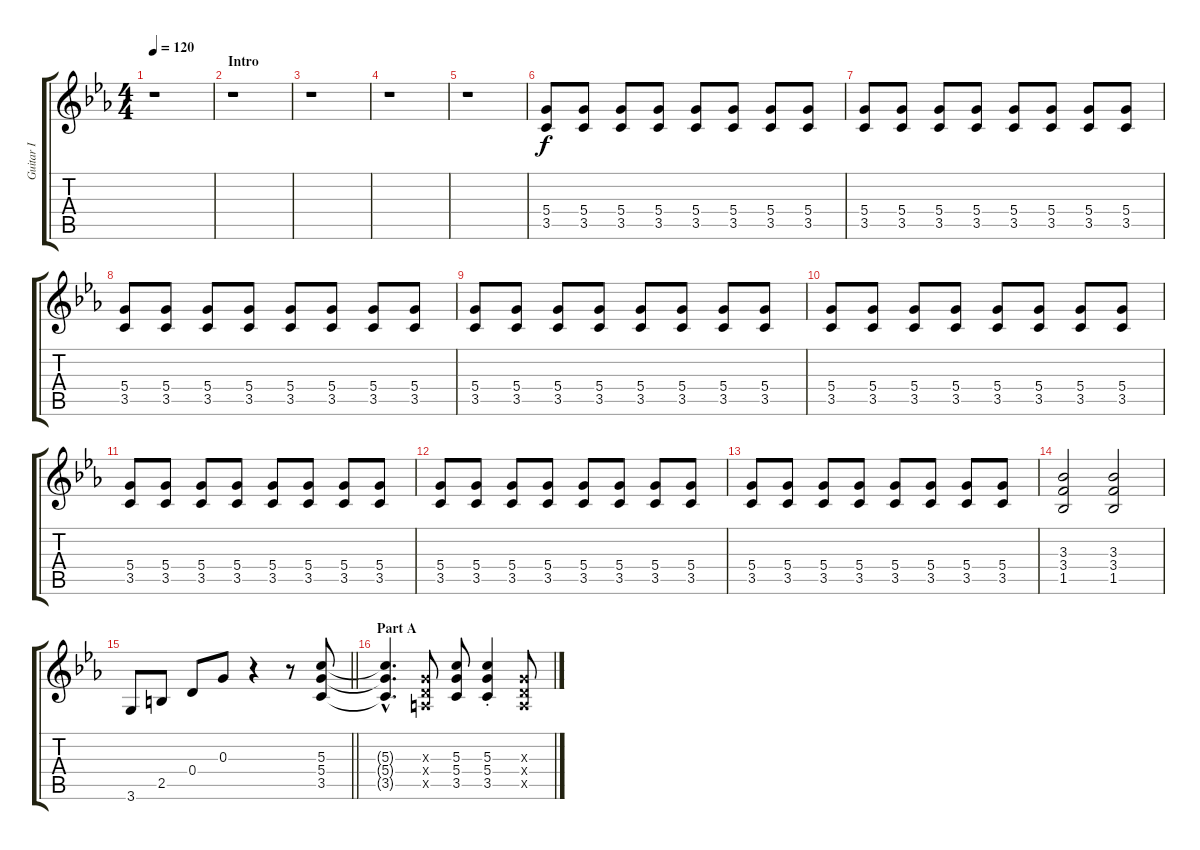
\track ("Guitar I" "Guitar I") {instrument distortionguitar}
\staff {score tabs}
\tuning (E4 B3 G3 D3 A2 E2) {hide}
\ts (4 4)
\tempo 120
\tempo 180
\tempo 120
\clef g2
\ks eb
r.1{dy f instrument distortionguitar} |
\section ("" "Intro")
r.1 |
r.1 |
r.1 |
r.1 |
(5.4 3.5).8 (5.4 3.5).8 (5.4 3.5).8 (5.4 3.5).8 (5.4 3.5).8 (5.4 3.5).8 (5.4 3.5).8 (5.4 3.5).8 |
(5.4 3.5).8 (5.4 3.5).8 (5.4 3.5).8 (5.4 3.5).8 (5.4 3.5).8 (5.4 3.5).8 (5.4 3.5).8 (5.4 3.5).8 |
(5.4 3.5).8 (5.4 3.5).8 (5.4 3.5).8 (5.4 3.5).8 (5.4 3.5).8 (5.4 3.5).8 (5.4 3.5).8 (5.4 3.5).8 |
(5.4 3.5).8 (5.4 3.5).8 (5.4 3.5).8 (5.4 3.5).8 (5.4 3.5).8 (5.4 3.5).8 (5.4 3.5).8 (5.4 3.5).8 |
(5.4 3.5).8 (5.4 3.5).8 (5.4 3.5).8 (5.4 3.5).8 (5.4 3.5).8 (5.4 3.5).8 (5.4 3.5).8 (5.4 3.5).8 |
(5.4 3.5).8 (5.4 3.5).8 (5.4 3.5).8 (5.4 3.5).8 (5.4 3.5).8 (5.4 3.5).8 (5.4 3.5).8 (5.4 3.5).8 |
(5.4 3.5).8 (5.4 3.5).8 (5.4 3.5).8 (5.4 3.5).8 (5.4 3.5).8 (5.4 3.5).8 (5.4 3.5).8 (5.4 3.5).8 |
(5.4 3.5).8 (5.4 3.5).8 (5.4 3.5).8 (5.4 3.5).8 (5.4 3.5).8 (5.4 3.5).8 (5.4 3.5).8 (5.4 3.5).8 |
(3.3 3.4 1.5).2 (3.3 3.4 1.5).2 |
\barLineRight lightlight
3.6.8 2.5.8 0.4.8 0.3.8 r.4 r.8 (5.3 5.4 3.5).8 |
\section ("" "Part A")
(5.3{hac t} 5.4{hac t} 3.5{hac t}).4{d} (0.3{x} 0.4{x} 0.5{x}).8 (5.3 5.4 3.5).8 (5.3{st} 5.4{st} 3.5{st}).4 (0.3{x} 0.4{x} 0.5{x}).8
